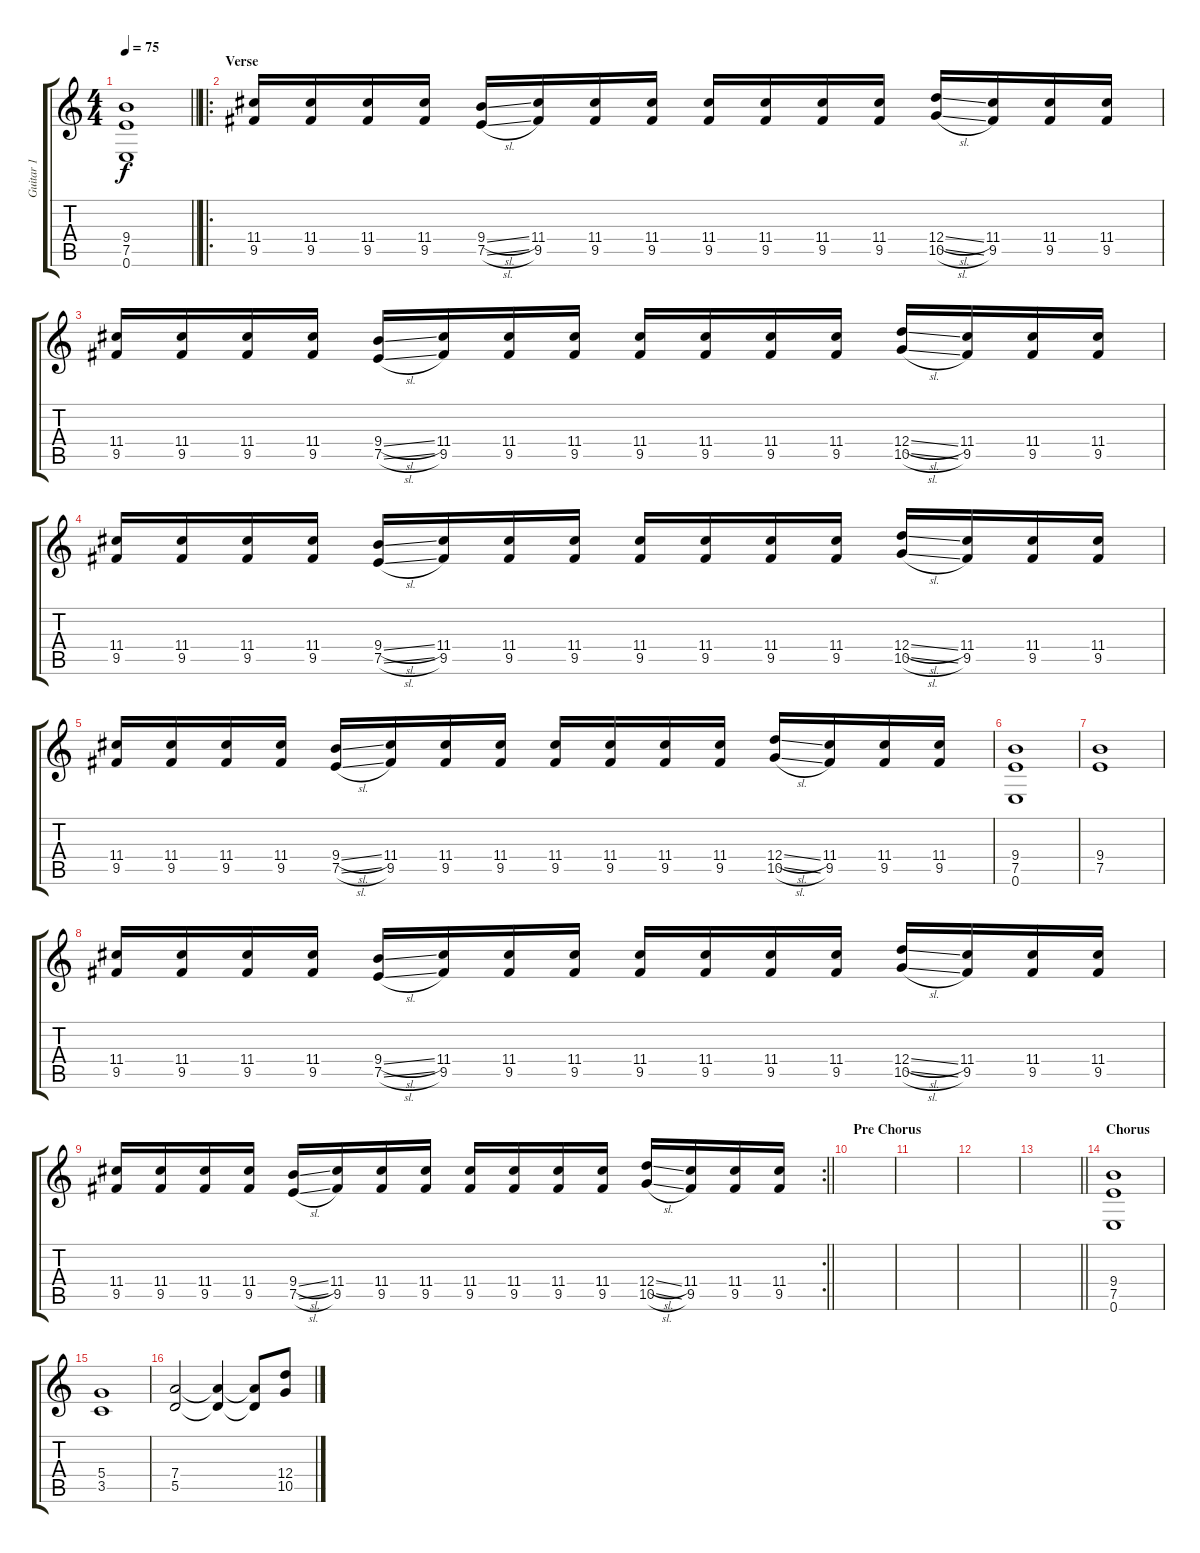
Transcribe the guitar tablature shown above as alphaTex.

\track ("Guitar 1" "Guitar 1") {instrument distortionguitar}
\staff {score tabs}
\tuning (E4 B3 G3 D3 A2 E2) {hide}
\ts (4 4)
\tempo 75
\clef g2
\barLineRight lightlight
\ks c
(9.4 7.5 0.6).1{dy f} |
\ro
\section ("" "Verse")
(11.4 9.5).16 (11.4 9.5).16 (11.4 9.5).16 (11.4 9.5).16 (9.4{sl} 7.5{sl}).16 (11.4 9.5).16 (11.4 9.5).16 (11.4 9.5).16 (11.4 9.5).16 (11.4 9.5).16 (11.4 9.5).16 (11.4 9.5).16 (12.4{sl} 10.5{sl}).16 (11.4 9.5).16 (11.4 9.5).16 (11.4 9.5).16 |
(11.4 9.5).16 (11.4 9.5).16 (11.4 9.5).16 (11.4 9.5).16 (9.4{sl} 7.5{sl}).16 (11.4 9.5).16 (11.4 9.5).16 (11.4 9.5).16 (11.4 9.5).16 (11.4 9.5).16 (11.4 9.5).16 (11.4 9.5).16 (12.4{sl} 10.5{sl}).16 (11.4 9.5).16 (11.4 9.5).16 (11.4 9.5).16 |
(11.4 9.5).16 (11.4 9.5).16 (11.4 9.5).16 (11.4 9.5).16 (9.4{sl} 7.5{sl}).16 (11.4 9.5).16 (11.4 9.5).16 (11.4 9.5).16 (11.4 9.5).16 (11.4 9.5).16 (11.4 9.5).16 (11.4 9.5).16 (12.4{sl} 10.5{sl}).16 (11.4 9.5).16 (11.4 9.5).16 (11.4 9.5).16 |
(11.4 9.5).16 (11.4 9.5).16 (11.4 9.5).16 (11.4 9.5).16 (9.4{sl} 7.5{sl}).16 (11.4 9.5).16 (11.4 9.5).16 (11.4 9.5).16 (11.4 9.5).16 (11.4 9.5).16 (11.4 9.5).16 (11.4 9.5).16 (12.4{sl} 10.5{sl}).16 (11.4 9.5).16 (11.4 9.5).16 (11.4 9.5).16 |
(9.4 7.5 0.6).1 |
(9.4 7.5).1 |
(11.4 9.5).16 (11.4 9.5).16 (11.4 9.5).16 (11.4 9.5).16 (9.4{sl} 7.5{sl}).16 (11.4 9.5).16 (11.4 9.5).16 (11.4 9.5).16 (11.4 9.5).16 (11.4 9.5).16 (11.4 9.5).16 (11.4 9.5).16 (12.4{sl} 10.5{sl}).16 (11.4 9.5).16 (11.4 9.5).16 (11.4 9.5).16 |
\rc 2
\barLineRight lightlight
(11.4 9.5).16 (11.4 9.5).16 (11.4 9.5).16 (11.4 9.5).16 (9.4{sl} 7.5{sl}).16 (11.4 9.5).16 (11.4 9.5).16 (11.4 9.5).16 (11.4 9.5).16 (11.4 9.5).16 (11.4 9.5).16 (11.4 9.5).16 (12.4{sl} 10.5{sl}).16 (11.4 9.5).16 (11.4 9.5).16 (11.4 9.5).16 |
\section ("" "Pre Chorus")
|
|
|
\barLineRight lightlight
|
\section ("" "Chorus")
(9.4 7.5 0.6).1 |
(5.4 3.5).1 |
(7.4 5.5).2 (7.4{t} 5.5{t}).4 (7.4{t} 5.5{t}).8 (12.4 10.5).8
